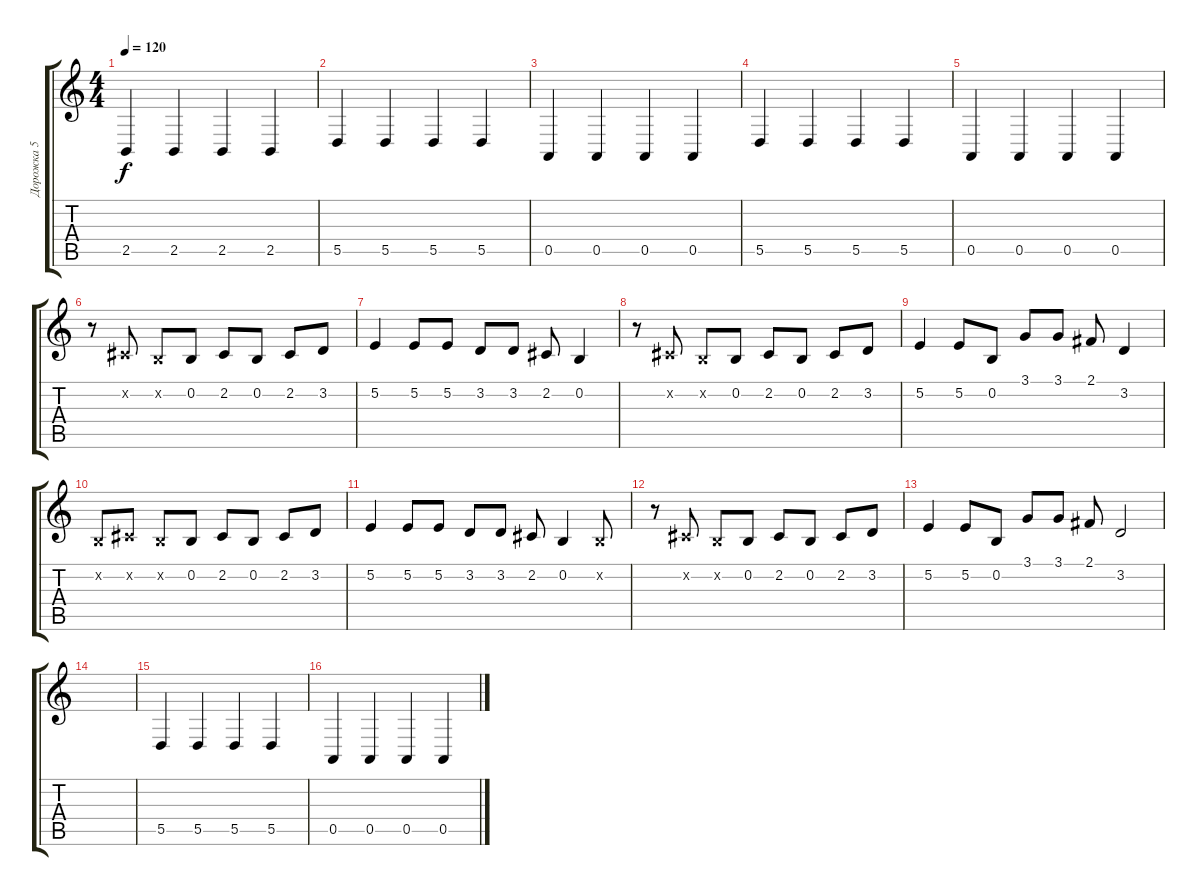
\track ("Дорожка 5" "Дорожка 5") {instrument electricpiano2}
\staff {score tabs}
\tuning (E4 B3 G3 D3 A2 E2) {hide}
\ts (4 4)
\tempo 120
\clef g2
\ks c
2.5.4{dy f} 2.5.4 2.5.4 2.5.4 |
5.5.4 5.5.4 5.5.4 5.5.4 |
0.5.4 0.5.4 0.5.4 0.5.4 |
5.5.4 5.5.4 5.5.4 5.5.4 |
0.5.4 0.5.4 0.5.4 0.5.4 |
r.8 2.2{x}.8 0.2{x}.8 0.2.8 2.2.8 0.2.8 2.2.8 3.2.8 |
5.2.4 5.2.8 5.2.8 3.2.8 3.2.8 2.2.8 0.2.4 |
r.8 2.2{x}.8 0.2{x}.8 0.2.8 2.2.8 0.2.8 2.2.8 3.2.8 |
5.2.4 5.2.8 0.2.8 3.1.8 3.1.8 2.1.8 3.2.4 |
0.2{x}.8 2.2{x}.8 0.2{x}.8 0.2.8 2.2.8 0.2.8 2.2.8 3.2.8 |
5.2.4 5.2.8 5.2.8 3.2.8 3.2.8 2.2.8 0.2.4 0.2{x}.8 |
r.8 2.2{x}.8 0.2{x}.8 0.2.8 2.2.8 0.2.8 2.2.8 3.2.8 |
5.2.4 5.2.8 0.2.8 3.1.8 3.1.8 2.1.8 3.2.2 |
|
5.5.4 5.5.4 5.5.4 5.5.4 |
0.5.4 0.5.4 0.5.4 0.5.4
